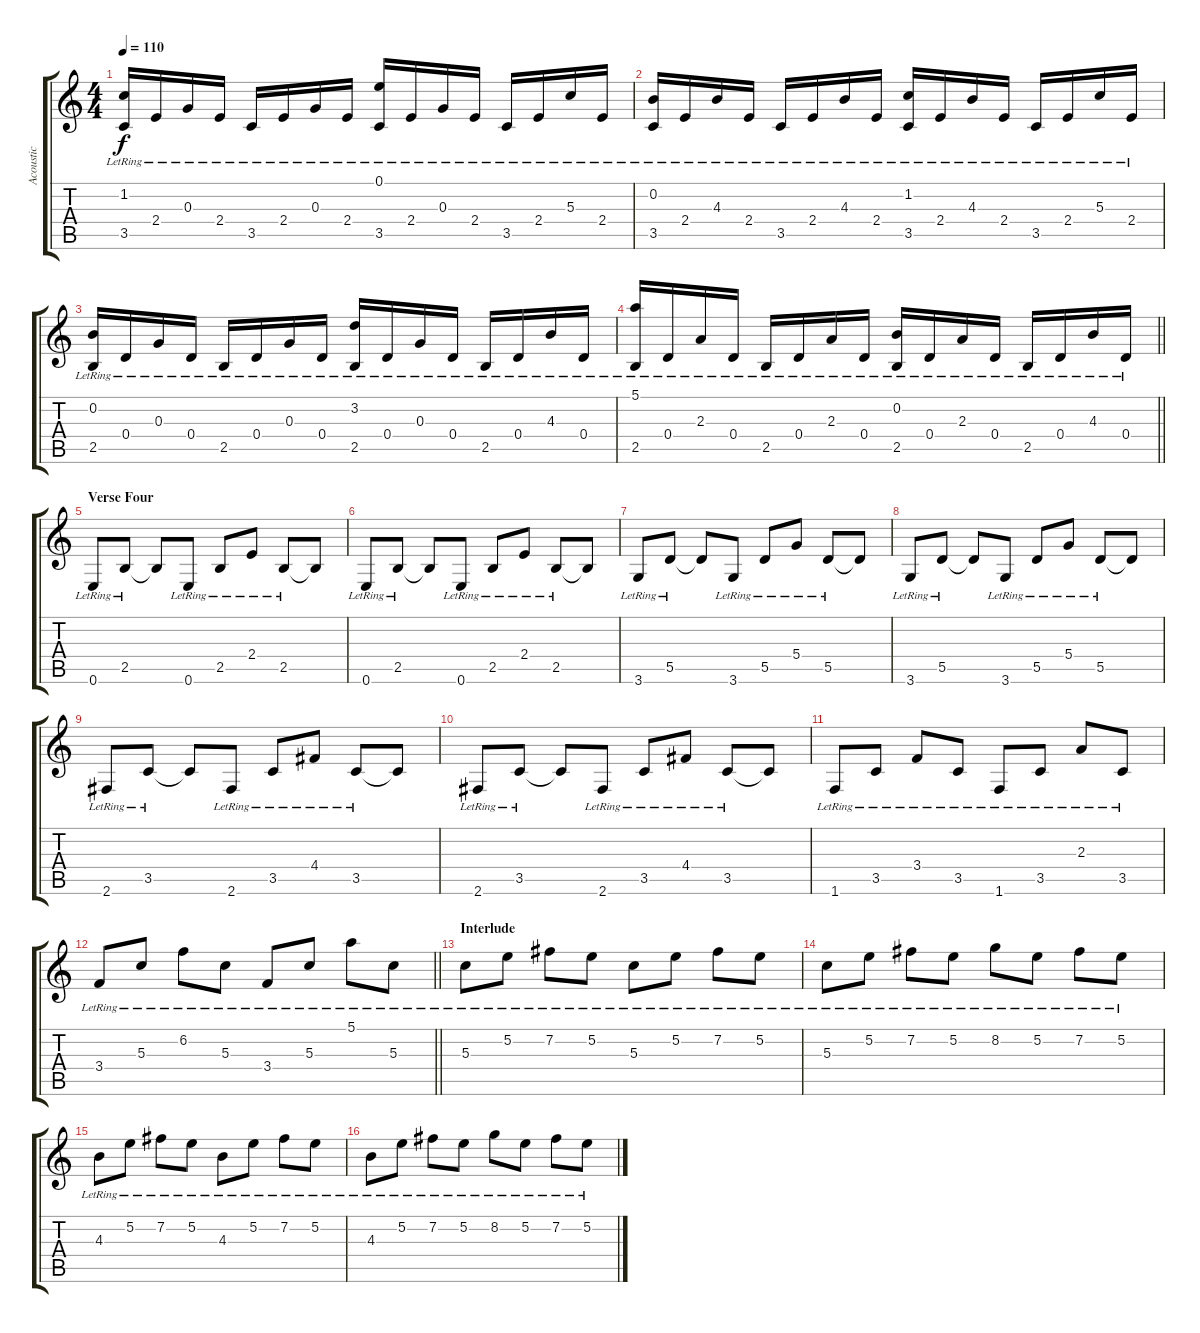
\track ("Acoustic" "Acoustic") {instrument acousticguitarsteel}
\staff {score tabs}
\tuning (E4 B3 G3 D3 A2 E2) {hide}
\ts (4 4)
\tempo 110
\clef g2
\ks c
(1.2{lr} 3.5{lr}).16{dy f} 2.4{lr}.16 0.3{lr}.16 2.4{lr}.16 3.5{lr}.16 2.4{lr}.16 0.3{lr}.16 2.4{lr}.16 (0.1{lr} 3.5{lr}).16 2.4{lr}.16 0.3{lr}.16 2.4{lr}.16 3.5{lr}.16 2.4{lr}.16 5.3{lr}.16 2.4{lr}.16 |
(0.2{lr} 3.5{lr}).16 2.4{lr}.16 4.3{lr}.16 2.4{lr}.16 3.5{lr}.16 2.4{lr}.16 4.3{lr}.16 2.4{lr}.16 (1.2{lr} 3.5{lr}).16 2.4{lr}.16 4.3{lr}.16 2.4{lr}.16 3.5{lr}.16 2.4{lr}.16 5.3{lr}.16 2.4{lr}.16 |
(0.2{lr} 2.5{lr}).16 0.4{lr}.16 0.3{lr}.16 0.4{lr}.16 2.5{lr}.16 0.4{lr}.16 0.3{lr}.16 0.4{lr}.16 (3.2{lr} 2.5{lr}).16 0.4{lr}.16 0.3{lr}.16 0.4{lr}.16 2.5{lr}.16 0.4{lr}.16 4.3{lr}.16 0.4{lr}.16 |
\barLineRight lightlight
(5.1{lr} 2.5{lr}).16 0.4{lr}.16 2.3{lr}.16 0.4{lr}.16 2.5{lr}.16 0.4{lr}.16 2.3{lr}.16 0.4{lr}.16 (0.2{lr} 2.5{lr}).16 0.4{lr}.16 2.3{lr}.16 0.4{lr}.16 2.5{lr}.16 0.4{lr}.16 4.3{lr}.16 0.4{lr}.16 |
\section ("" "Verse Four")
0.6{lr}.8 2.5{lr}.8 2.5{t}.8 0.6{lr}.8 2.5{lr}.8 2.4{lr}.8 2.5{lr}.8 2.5{t}.8 |
0.6{lr}.8 2.5{lr}.8 2.5{t}.8 0.6{lr}.8 2.5{lr}.8 2.4{lr}.8 2.5{lr}.8 2.5{t}.8 |
3.6{lr}.8 5.5{lr}.8 5.5{t}.8 3.6{lr}.8 5.5{lr}.8 5.4{lr}.8 5.5{lr}.8 5.5{t}.8 |
3.6{lr}.8 5.5{lr}.8 5.5{t}.8 3.6{lr}.8 5.5{lr}.8 5.4{lr}.8 5.5{lr}.8 5.5{t}.8 |
2.6{lr}.8 3.5{lr}.8 3.5{t}.8 2.6{lr}.8 3.5{lr}.8 4.4{lr}.8 3.5{lr}.8 3.5{t}.8 |
2.6{lr}.8 3.5{lr}.8 3.5{t}.8 2.6{lr}.8 3.5{lr}.8 4.4{lr}.8 3.5{lr}.8 3.5{t}.8 |
1.6{lr}.8 3.5{lr}.8 3.4{lr}.8 3.5{lr}.8 1.6{lr}.8 3.5{lr}.8 2.3{lr}.8 3.5{lr}.8 |
\barLineRight lightlight
3.4{lr}.8 5.3{lr}.8 6.2{lr}.8 5.3{lr}.8 3.4{lr}.8 5.3{lr}.8 5.1{lr}.8 5.3{lr}.8 |
\section ("" "Interlude")
5.3{lr}.8 5.2{lr}.8 7.2{lr}.8 5.2{lr}.8 5.3{lr}.8 5.2{lr}.8 7.2{lr}.8 5.2{lr}.8 |
5.3{lr}.8 5.2{lr}.8 7.2{lr}.8 5.2{lr}.8 8.2{lr}.8 5.2{lr}.8 7.2{lr}.8 5.2{lr}.8 |
4.3{lr}.8 5.2{lr}.8 7.2{lr}.8 5.2{lr}.8 4.3{lr}.8 5.2{lr}.8 7.2{lr}.8 5.2{lr}.8 |
4.3{lr}.8 5.2{lr}.8 7.2{lr}.8 5.2{lr}.8 8.2{lr}.8 5.2{lr}.8 7.2{lr}.8 5.2{lr}.8
